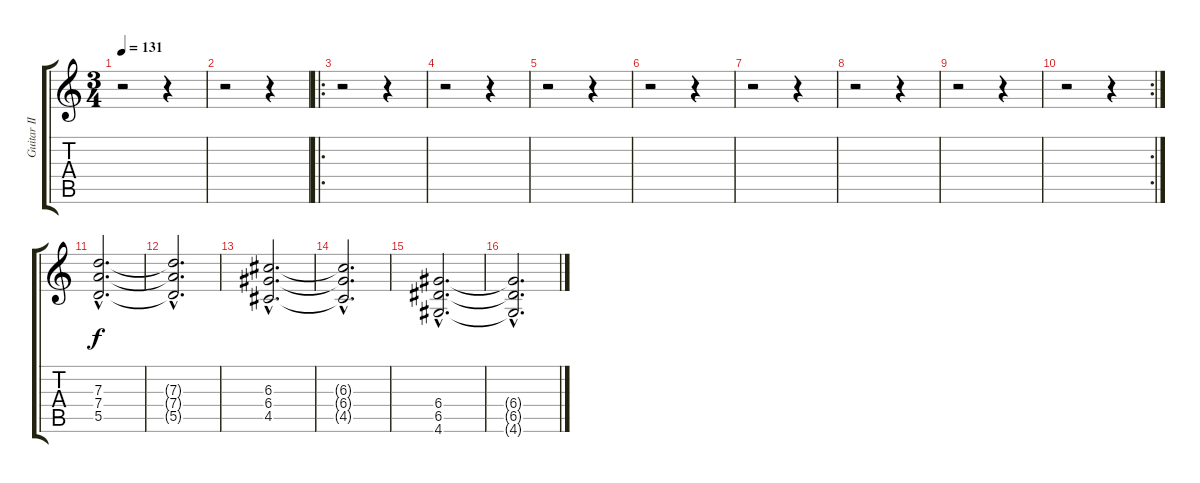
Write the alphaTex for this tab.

\track ("Guitar II" "Guitar II") {instrument distortionguitar}
\staff {score tabs}
\tuning (E4 B3 G3 D3 A2 E2) {hide}
\ts (3 4)
\tempo 131
\clef g2
\ks c
r.2{dy f} r.4 |
r.2 r.4 |
\ro
r.2 r.4 |
r.2 r.4 |
r.2 r.4 |
r.2 r.4 |
r.2 r.4 |
r.2 r.4 |
r.2 r.4 |
\rc 2
r.2 r.4 |
(7.3{hac} 7.4{hac} 5.5{hac}).2{d} |
(7.3{hac t} 7.4{hac t} 5.5{hac t}).2{d} |
(6.3{hac} 6.4{hac} 4.5{hac}).2{d} |
(6.3{hac t} 6.4{hac t} 4.5{hac t}).2{d} |
(6.4{hac} 6.5{hac} 4.6{hac}).2{d} |
(6.4{hac t} 6.5{hac t} 4.6{hac t}).2{d}
